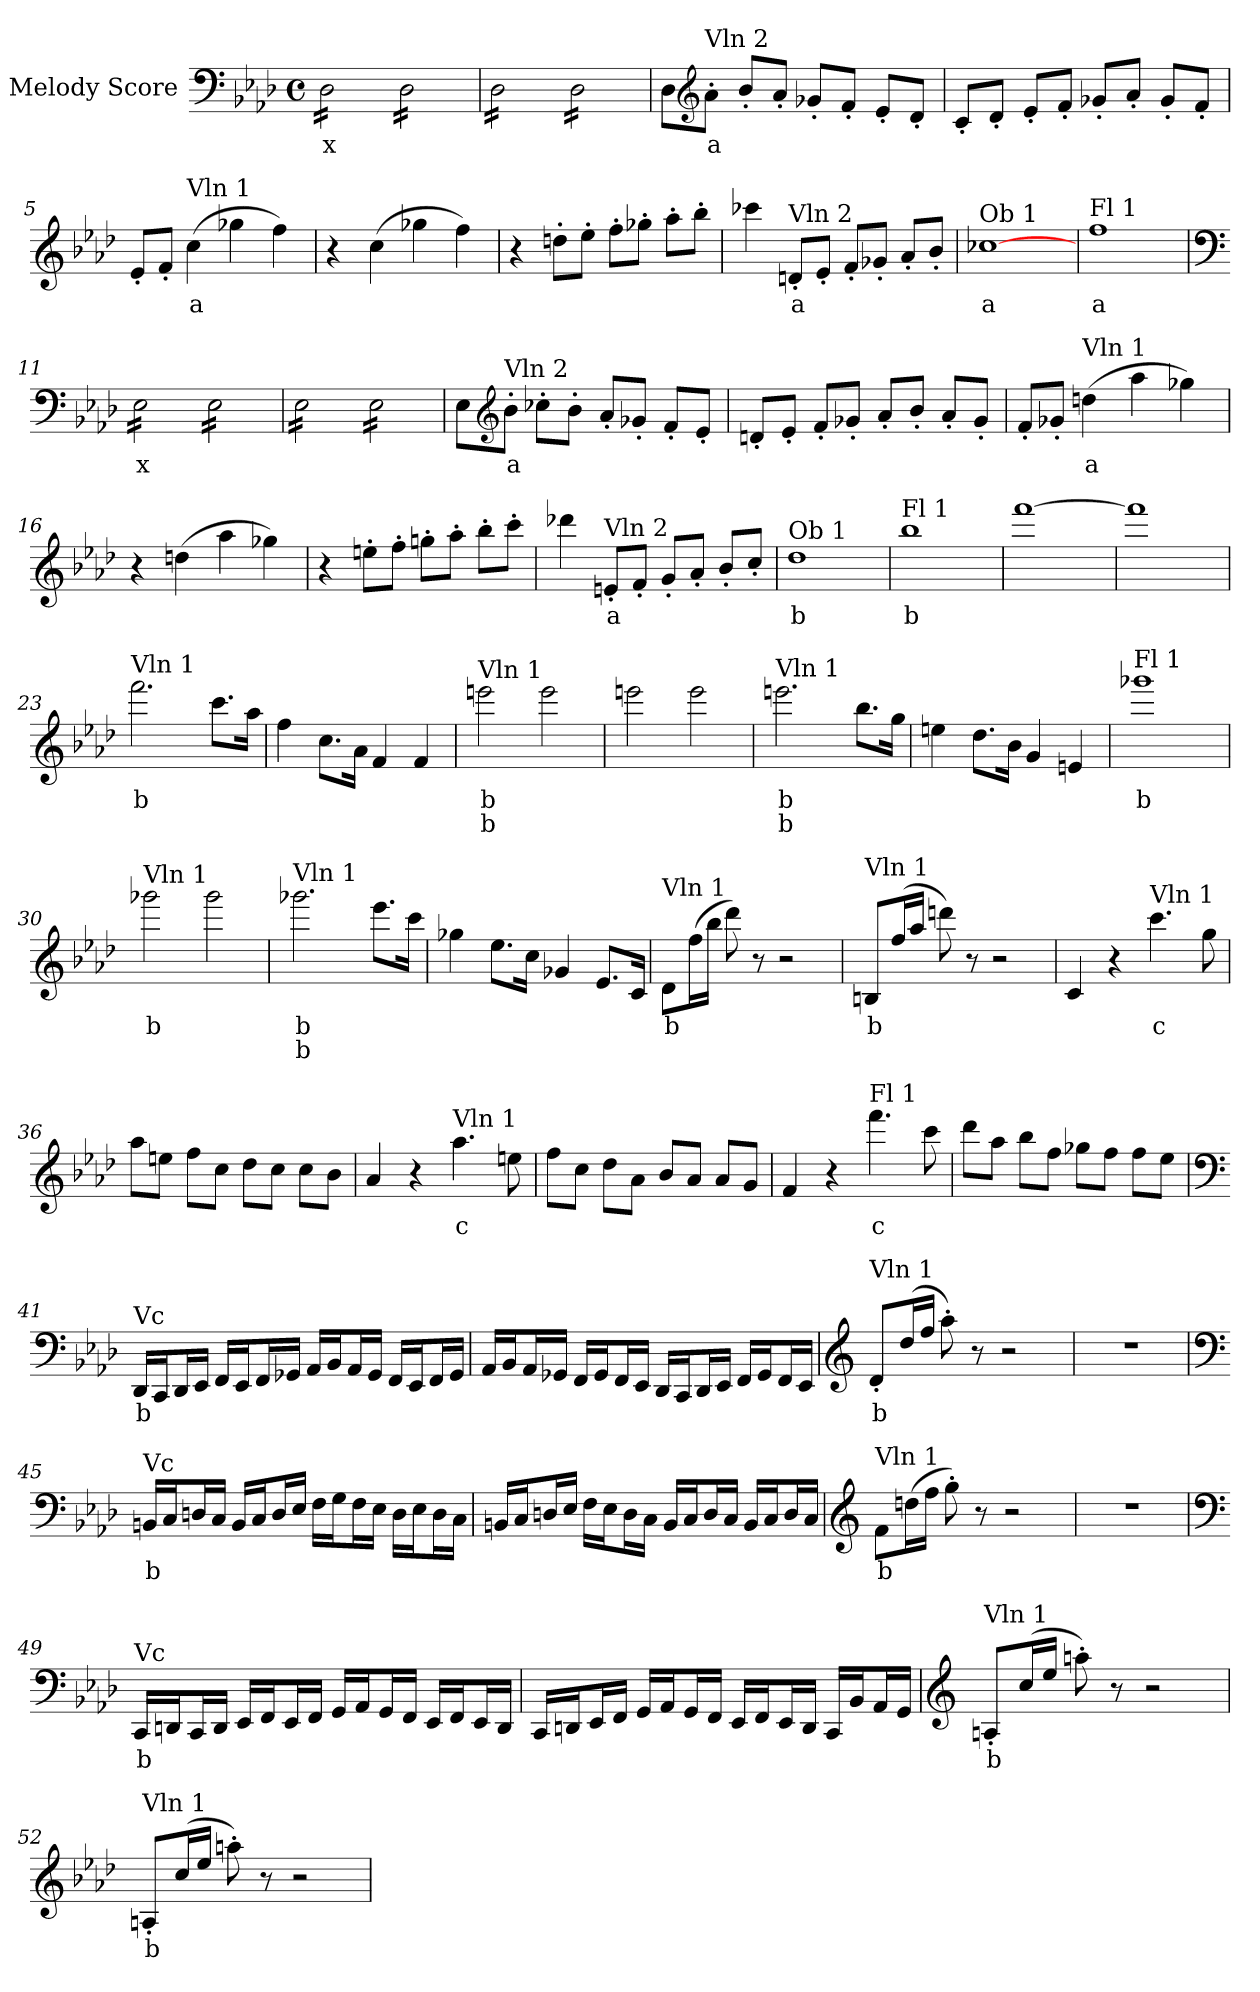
**kern	**text	**text
*part1	*part1	*part1
*staff1	*staff1	*staff1
*I"Melody Score	*	*
*clefF4	*	*
*k[b-e-a-d-]	*	*
*M4/4	*	*
*met(c)	*	*
*MM160	*	*
=1	=1	=1
!LO:TX:a:t=Vc	!	!
!	!LO:LY:b:color=#FF0000	!
*tremolo	*	*
16D-\LL	x	.
16D-\	.	.
16D-\	.	.
16D-\	.	.
16D-\	.	.
16D-\	.	.
16D-\	.	.
16D-\JJ	.	.
16D-\LL	.	.
16D-\	.	.
16D-\	.	.
16D-\	.	.
16D-\	.	.
16D-\	.	.
16D-\	.	.
16D-\JJ	.	.
=2	=2	=2
16D-\LL	.	.
16D-\	.	.
16D-\	.	.
16D-\	.	.
16D-\	.	.
16D-\	.	.
16D-\	.	.
16D-\JJ	.	.
16D-\LL	.	.
16D-\	.	.
16D-\	.	.
16D-\	.	.
16D-\	.	.
16D-\	.	.
16D-\	.	.
16D-\JJ	.	.
*Xtremolo	*	*
=3	=3	=3
8D-\L	.	.
*clefG2	*	*
!LO:TX:a:t=Vln 2	!	!
!	!LO:LY:b:color=#FF0000	!
8a-'\J	a	.
8b-'/L	.	.
8a-'/J	.	.
8g-X'/L	.	.
8f'/J	.	.
8e-'/L	.	.
8d-'/J	.	.
=4	=4	=4
8c'/L	.	.
8d-'/J	.	.
8e-'/L	.	.
8f'/J	.	.
8g-X'/L	.	.
8a-'/J	.	.
8g-'/L	.	.
8f'/J	.	.
=5	=5	=5
8e-'/L	.	.
8f'/J	.	.
!LO:TX:a:t=Vln 1	!	!
!	!LO:LY:b:color=#FF0000	!
(4cc\	a	.
4gg-X\	.	.
4ff\)	.	.
=6	=6	=6
4r	.	.
(4cc\	.	.
4gg-X\	.	.
4ff\)	.	.
=7	=7	=7
4r	.	.
8ddn'\L	.	.
8ee-'\J	.	.
8ff'\L	.	.
8gg-X'\J	.	.
8aa-'\L	.	.
8bb-'\J	.	.
=8	=8	=8
4ccc-X\	.	.
!LO:TX:a:t=Vln 2	!	!
!	!LO:LY:b:color=#FF0000	!
8d'/L	a	.
8e-'/J	.	.
8f'/L	.	.
8g-X'/J	.	.
8a-'/L	.	.
8b-'/J	.	.
=9	=9	=9
!LO:TX:a:t=Ob 1	!	!
!	!LO:LY:b:color=#FF0000	!
[1cc-X	a	.
=10	=10	=10
!LO:TX:a:t=Fl 1	!	!
!	!LO:LY:b:color=#FF0000	!
1ff	a	.
=11	=11	=11
*clefF4	*	*
!LO:TX:a:t=Vc	!	!
!	!LO:LY:b:color=#FF0000	!
*tremolo	*	*
16E-\LL	x	.
16E-\	.	.
16E-\	.	.
16E-\	.	.
16E-\	.	.
16E-\	.	.
16E-\	.	.
16E-\JJ	.	.
16E-\LL	.	.
16E-\	.	.
16E-\	.	.
16E-\	.	.
16E-\	.	.
16E-\	.	.
16E-\	.	.
16E-\JJ	.	.
=12	=12	=12
16E-\LL	.	.
16E-\	.	.
16E-\	.	.
16E-\	.	.
16E-\	.	.
16E-\	.	.
16E-\	.	.
16E-\JJ	.	.
16E-\LL	.	.
16E-\	.	.
16E-\	.	.
16E-\	.	.
16E-\	.	.
16E-\	.	.
16E-\	.	.
16E-\JJ	.	.
*Xtremolo	*	*
=13	=13	=13
8E-\L	.	.
*clefG2	*	*
!LO:TX:a:t=Vln 2	!	!
!	!LO:LY:b:color=#FF0000	!
8b-'\J	a	.
8cc-X'\L	.	.
8b-'\J	.	.
8a-'/L	.	.
8g-X'/J	.	.
8f'/L	.	.
8e-'/J	.	.
=14	=14	=14
8dn'/L	.	.
8e-'/J	.	.
8f'/L	.	.
8g-X'/J	.	.
8a-'/L	.	.
8b-'/J	.	.
8a-'/L	.	.
8g-'/J	.	.
=15	=15	=15
8f'/L	.	.
8g-X'/J	.	.
!LO:TX:a:t=Vln 1	!	!
!	!LO:LY:b:color=#FF0000	!
(4ddn\	a	.
4aa-\	.	.
4gg-X\)	.	.
=16	=16	=16
4r	.	.
(4ddn\	.	.
4aa-\	.	.
4gg-X\)	.	.
=17	=17	=17
4r	.	.
8een'\L	.	.
8ff'\J	.	.
8ggn'\L	.	.
8aa-'\J	.	.
8bb-'\L	.	.
8ccc'\J	.	.
=18	=18	=18
4ddd-X\	.	.
!LO:TX:a:t=Vln 2	!	!
!	!LO:LY:b:color=#FF0000	!
8e'/L	a	.
8f'/J	.	.
8g'/L	.	.
8a-'/J	.	.
8b-'/L	.	.
8cc'/J	.	.
=19	=19	=19
!LO:TX:a:t=Ob 1	!	!
!	!LO:LY:b:color=#FF0000	!
1dd-	b	.
=20	=20	=20
!LO:TX:a:t=Fl 1	!	!
!	!LO:LY:b:color=#FF0000	!
1bb-	b	.
=21	=21	=21
[1fff	.	.
=22	=22	=22
1fff]	.	.
=23	=23	=23
!LO:TX:a:t=Vln 1	!	!
!	!LO:LY:color=#FF0000	!
2.fff\	b	.
8.ccc\L	.	.
16aa-\Jk	.	.
=24	=24	=24
4ff\	.	.
8.cc\L	.	.
16a-\Jk	.	.
4f/	.	.
4f/	.	.
=25	=25	=25
!LO:TX:a:t=Vln 1	!	!
!	!LO:LY:color=#FF0000	!LO:LY:color=#FF0000
2eeen\	b	b
2eee\	.	.
=26	=26	=26
2eeen\	.	.
2eee\	.	.
=27	=27	=27
!LO:TX:a:t=Vln 1	!	!
!	!LO:LY:color=#FF0000	!LO:LY:color=#FF0000
2.eeen\	b	b
8.bb-\L	.	.
16gg\Jk	.	.
=28	=28	=28
4een\	.	.
8.dd-\L	.	.
16b-\Jk	.	.
4g/	.	.
4en/	.	.
=29	=29	=29
!LO:TX:a:t=Fl 1	!	!
!	!LO:LY:b:color=#FF0000	!
1ggg-X	b	.
=30	=30	=30
!LO:TX:a:t=Vln 1	!	!
!	!LO:LY:color=#FF0000	!
2ggg-X\	b	.
2ggg-\	.	.
=31	=31	=31
!LO:TX:a:t=Vln 1	!	!
!	!LO:LY:color=#FF0000	!LO:LY:color=#FF0000
2.ggg-X\	b	b
8.eee-\L	.	.
16ccc\Jk	.	.
=32	=32	=32
4gg-X\	.	.
8.ee-\L	.	.
16cc\Jk	.	.
4g-X/	.	.
8.e-/L	.	.
16c/Jk	.	.
=33	=33	=33
!LO:TX:a:t=Vln 1	!	!
!	!LO:LY:b:color=#FF0000	!
8d-\L	b	.
(16ff\L	.	.
16bb-\JJ	.	.
8ddd-\)	.	.
8r	.	.
2r	.	.
=34	=34	=34
!LO:TX:a:t=Vln 1	!	!
!	!LO:LY:b:color=#FF0000	!
8Bn/L	b	.
(16ff/L	.	.
16aa-/JJ	.	.
8dddn\)	.	.
8r	.	.
2r	.	.
=35	=35	=35
4c/	.	.
4r	.	.
!LO:TX:a:t=Vln 1	!	!
!	!LO:LY:b:color=#FF0000	!
4.ccc\	c	.
8gg\	.	.
=36	=36	=36
8aa-\L	.	.
8een\J	.	.
8ff\L	.	.
8cc\J	.	.
8dd-\L	.	.
8cc\J	.	.
8cc\L	.	.
8b-\J	.	.
=37	=37	=37
4a-/	.	.
4r	.	.
!LO:TX:a:t=Vln 1	!	!
!	!LO:LY:b:color=#FF0000	!
4.aa-\	c	.
8een\	.	.
=38	=38	=38
8ff\L	.	.
8cc\J	.	.
8dd-\L	.	.
8a-\J	.	.
8b-/L	.	.
8a-/J	.	.
8a-/L	.	.
8g/J	.	.
=39	=39	=39
4f/	.	.
4r	.	.
!LO:TX:a:t=Fl 1	!	!
!	!LO:LY:b:color=#FF0000	!
4.fff\	c	.
8ccc\	.	.
=40	=40	=40
8ddd-\L	.	.
8aa-\J	.	.
8bb-\L	.	.
8ff\J	.	.
8gg-X\L	.	.
8ff\J	.	.
8ff\L	.	.
8ee-\J	.	.
=41	=41	=41
*clefF4	*	*
!LO:TX:a:t=Vc	!	!
!	!LO:LY:b:color=#FF0000	!
16DD-/LL	b	.
16CC/J	.	.
16DD-/L	.	.
16EE-/JJ	.	.
16FF/LL	.	.
16EE-/J	.	.
16FF/L	.	.
16GG-X/JJ	.	.
16AA-/LL	.	.
16BB-/J	.	.
16AA-/L	.	.
16GG-/JJ	.	.
16FF/LL	.	.
16EE-/J	.	.
16FF/L	.	.
16GG-/JJ	.	.
=42	=42	=42
16AA-/LL	.	.
16BB-/J	.	.
16AA-/L	.	.
16GG-X/JJ	.	.
16FF/LL	.	.
16GG-/J	.	.
16FF/L	.	.
16EE-/JJ	.	.
16DD-/LL	.	.
16CC/J	.	.
16DD-/L	.	.
16EE-/JJ	.	.
16FF/LL	.	.
16GG-/J	.	.
16FF/L	.	.
16EE-/JJ	.	.
=43	=43	=43
*clefG2	*	*
!LO:TX:a:t=Vln 1	!	!
!	!LO:LY:b:color=#FF0000	!
8d-'/L	b	.
(16dd-/L	.	.
16ff/JJ	.	.
8aa-'\)	.	.
8r	.	.
2r	.	.
=44	=44	=44
1r	.	.
=45	=45	=45
*clefF4	*	*
!LO:TX:a:t=Vc	!	!
!	!LO:LY:b:color=#FF0000	!
16BBn/LL	b	.
16C/J	.	.
16Dn/L	.	.
16C/JJ	.	.
16BB/LL	.	.
16C/J	.	.
16D/L	.	.
16E-/JJ	.	.
16F\LL	.	.
16G\J	.	.
16F\L	.	.
16E-\JJ	.	.
16D\LL	.	.
16E-\J	.	.
16D\L	.	.
16C\JJ	.	.
=46	=46	=46
16BBn/LL	.	.
16C/J	.	.
16Dn/L	.	.
16E-/JJ	.	.
16F\LL	.	.
16E-\J	.	.
16D\L	.	.
16C\JJ	.	.
16BB/LL	.	.
16C/J	.	.
16D/L	.	.
16C/JJ	.	.
16BB/LL	.	.
16C/J	.	.
16D/L	.	.
16C/JJ	.	.
=47	=47	=47
*clefG2	*	*
!LO:TX:a:t=Vln 1	!	!
!	!LO:LY:color=#FF0000	!
8f\L	b	.
(16ddn\L	.	.
16ff\JJ	.	.
8gg'\)	.	.
8r	.	.
2r	.	.
=48	=48	=48
1r	.	.
=49	=49	=49
*clefF4	*	*
!LO:TX:a:t=Vc	!	!
!	!LO:LY:b:color=#FF0000	!
16CC/LL	b	.
16DDn/J	.	.
16CC/L	.	.
16DD/JJ	.	.
16EE-/LL	.	.
16FF/J	.	.
16EE-/L	.	.
16FF/JJ	.	.
16GG/LL	.	.
16AA-/J	.	.
16GG/L	.	.
16FF/JJ	.	.
16EE-/LL	.	.
16FF/J	.	.
16EE-/L	.	.
16DD/JJ	.	.
=50	=50	=50
16CC/LL	.	.
16DDn/J	.	.
16EE-/L	.	.
16FF/JJ	.	.
16GG/LL	.	.
16AA-/J	.	.
16GG/L	.	.
16FF/JJ	.	.
16EE-/LL	.	.
16FF/J	.	.
16EE-/L	.	.
16DD/JJ	.	.
16CC/LL	.	.
16BB-/J	.	.
16AA-/L	.	.
16GG/JJ	.	.
=51	=51	=51
*clefG2	*	*
!LO:TX:a:t=Vln 1	!	!
!	!LO:LY:b:color=#FF0000	!
8An'/L	b	.
(16cc/L	.	.
16ee-/JJ	.	.
8aan'\)	.	.
8r	.	.
2r	.	.
=52	=52	=52
!LO:TX:a:t=Vln 1	!	!
!	!LO:LY:b:color=#FF0000	!
8An'/L	b	.
(16cc/L	.	.
16ee-/JJ	.	.
8aan'\)	.	.
8r	.	.
2r	.	.
=	=	=
*-	*-	*-
